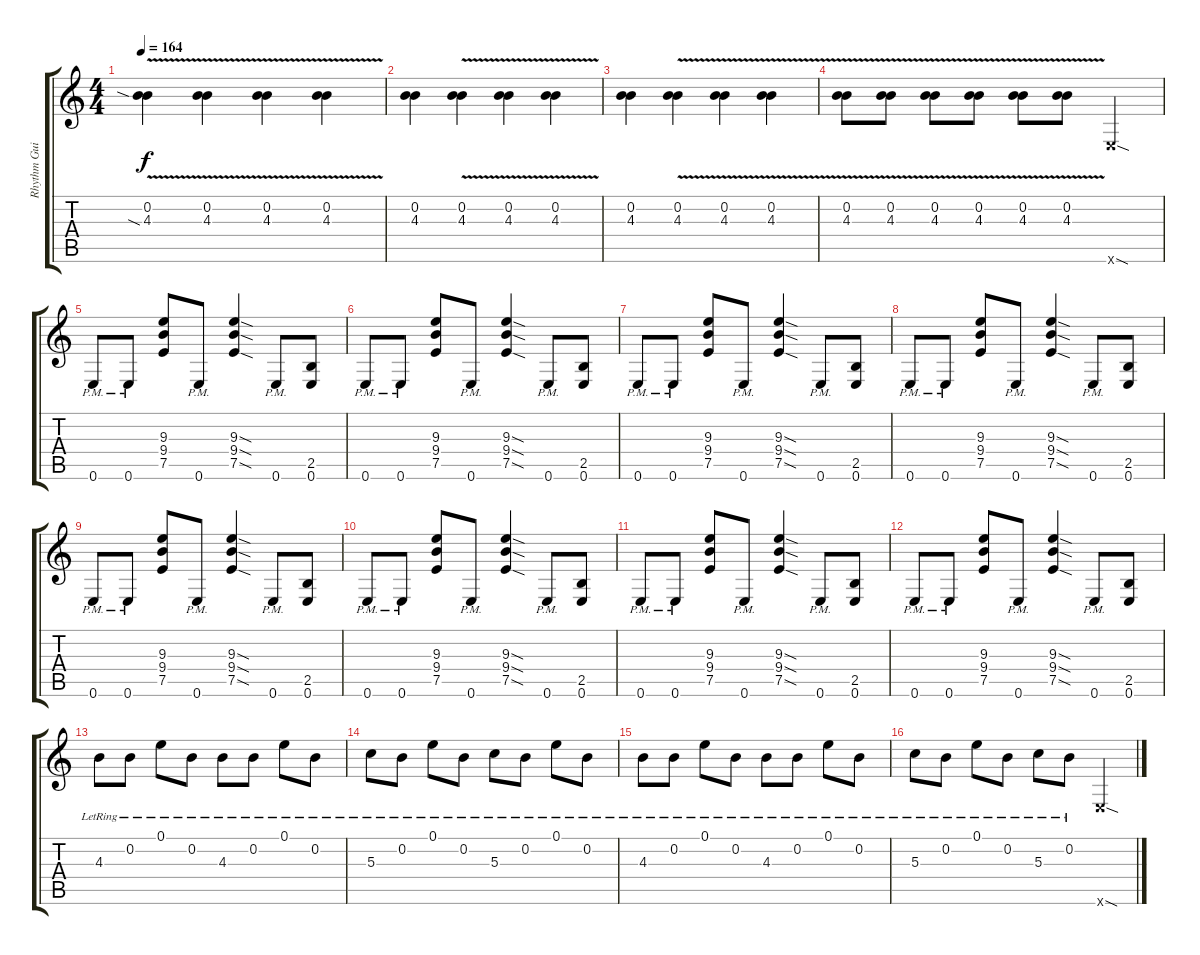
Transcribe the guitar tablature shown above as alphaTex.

\track ("Rhythm Guitar" "Rhythm Gui") {instrument distortionguitar}
\staff {score tabs}
\tuning (E4 B3 G3 D3 A2 E2) {hide}
\ts (4 4)
\tempo 164
\clef g2
\ks c
(0.2 4.3{v sia}).4{dy f} (0.2 4.3{v}).4 (0.2 4.3{v}).4 (0.2 4.3{v}).4 |
(0.2 4.3).4 (0.2 4.3{v}).4 (0.2 4.3{v}).4 (0.2 4.3{v}).4 |
(0.2 4.3).4 (0.2 4.3{v}).4 (0.2 4.3{v}).4 (0.2 4.3{v}).4 |
(0.2{v} 4.3).8 (0.2{v} 4.3).8 (0.2{v} 4.3).8 (0.2{v} 4.3).8 (0.2{v} 4.3).8 (0.2{v} 4.3).8 0.6{sod x}.4 |
0.6{pm}.8 0.6{pm}.8 (9.3 9.4 7.5).8 0.6{pm}.8 (9.3{sod} 9.4{sod} 7.5{sod}).4 0.6{pm}.8 (2.5 0.6).8 |
0.6{pm}.8 0.6{pm}.8 (9.3 9.4 7.5).8 0.6{pm}.8 (9.3{sod} 9.4{sod} 7.5{sod}).4 0.6{pm}.8 (2.5 0.6).8 |
0.6{pm}.8 0.6{pm}.8 (9.3 9.4 7.5).8 0.6{pm}.8 (9.3{sod} 9.4{sod} 7.5{sod}).4 0.6{pm}.8 (2.5 0.6).8 |
0.6{pm}.8 0.6{pm}.8 (9.3 9.4 7.5).8 0.6{pm}.8 (9.3{sod} 9.4{sod} 7.5{sod}).4 0.6{pm}.8 (2.5 0.6).8 |
0.6{pm}.8 0.6{pm}.8 (9.3 9.4 7.5).8 0.6{pm}.8 (9.3{sod} 9.4{sod} 7.5{sod}).4 0.6{pm}.8 (2.5 0.6).8 |
0.6{pm}.8 0.6{pm}.8 (9.3 9.4 7.5).8 0.6{pm}.8 (9.3{sod} 9.4{sod} 7.5{sod}).4 0.6{pm}.8 (2.5 0.6).8 |
0.6{pm}.8 0.6{pm}.8 (9.3 9.4 7.5).8 0.6{pm}.8 (9.3{sod} 9.4{sod} 7.5{sod}).4 0.6{pm}.8 (2.5 0.6).8 |
0.6{pm}.8 0.6{pm}.8 (9.3 9.4 7.5).8 0.6{pm}.8 (9.3{sod} 9.4{sod} 7.5{sod}).4 0.6{pm}.8 (2.5 0.6).8 |
4.3{lr}.8 0.2{lr}.8 0.1{lr}.8 0.2{lr}.8 4.3{lr}.8 0.2{lr}.8 0.1{lr}.8 0.2{lr}.8 |
5.3{lr}.8 0.2{lr}.8 0.1{lr}.8 0.2{lr}.8 5.3{lr}.8 0.2{lr}.8 0.1{lr}.8 0.2{lr}.8 |
4.3{lr}.8 0.2{lr}.8 0.1{lr}.8 0.2{lr}.8 4.3{lr}.8 0.2{lr}.8 0.1{lr}.8 0.2{lr}.8 |
5.3{lr}.8 0.2{lr}.8 0.1{lr}.8 0.2{lr}.8 5.3{lr}.8 0.2{lr}.8 0.6{sod x}.4
